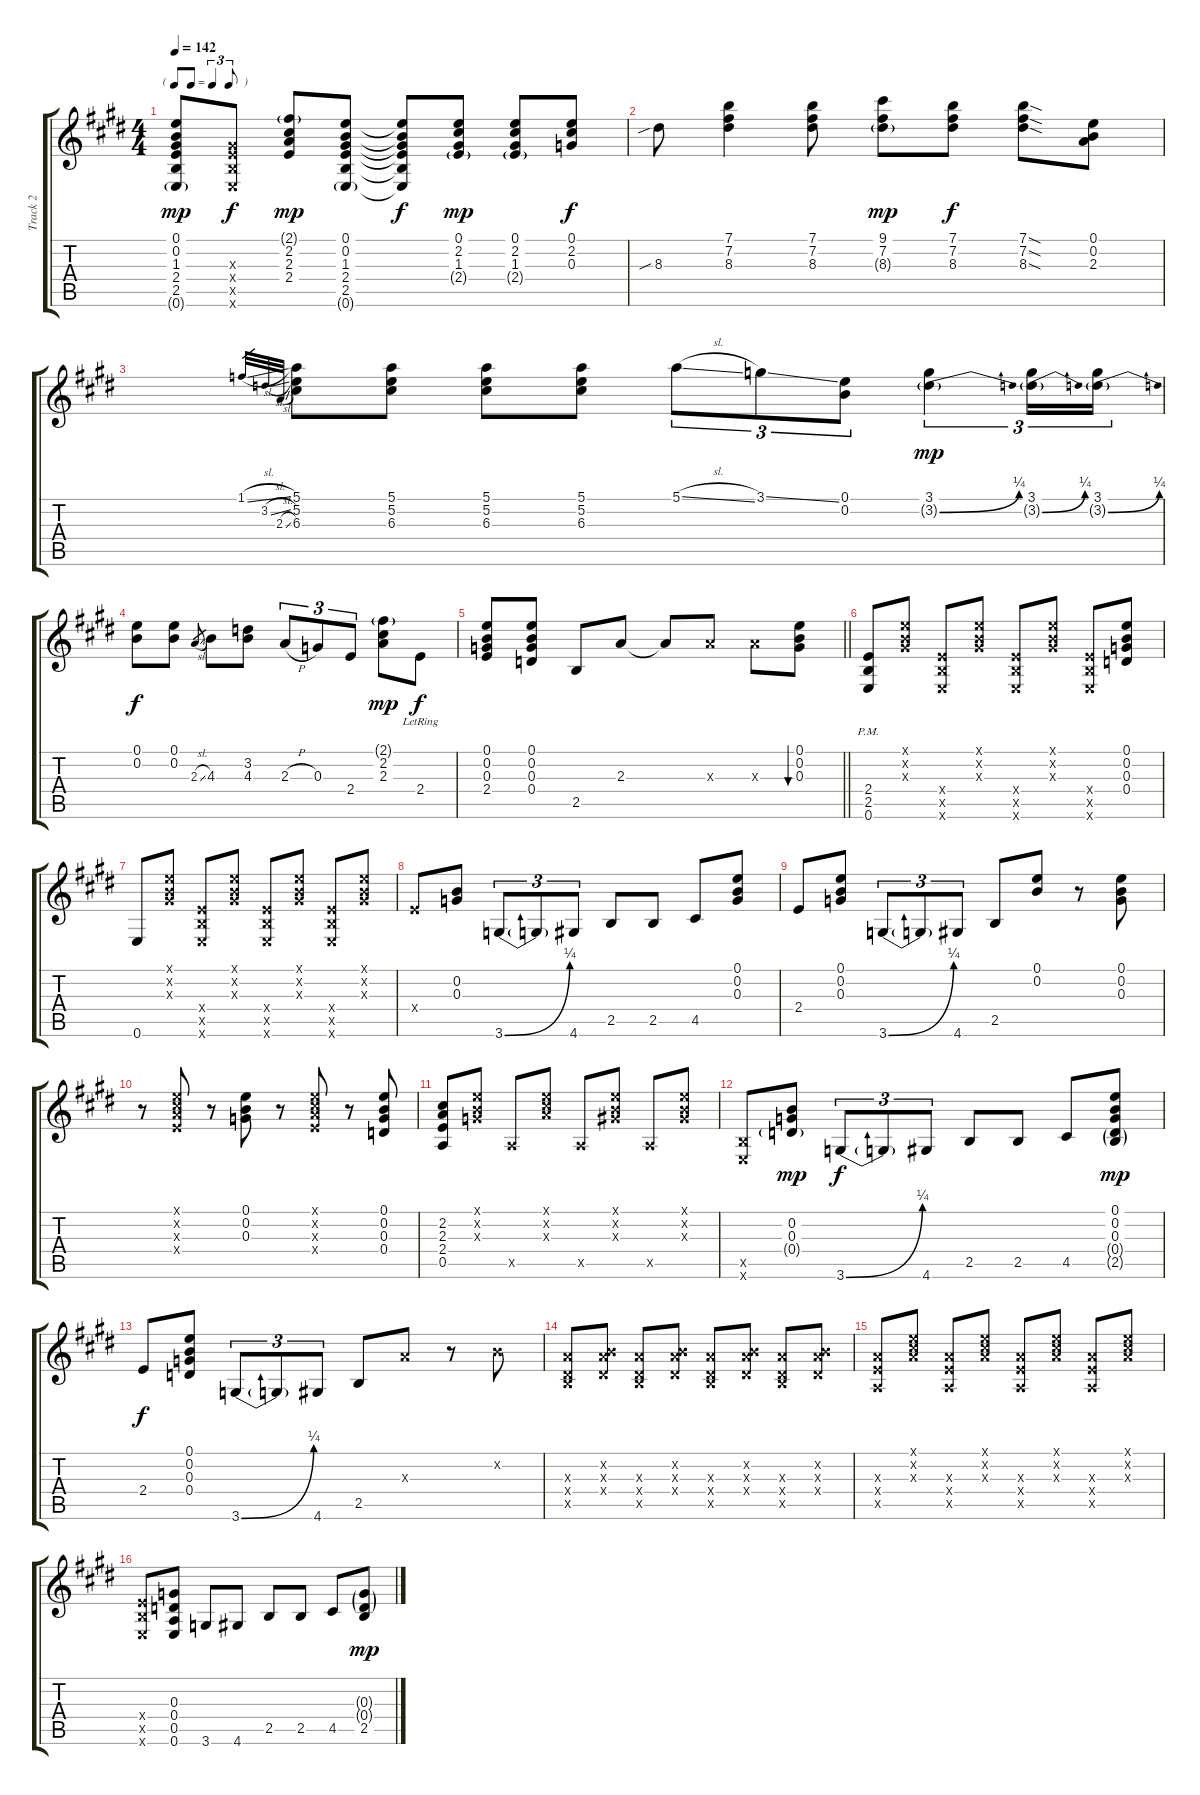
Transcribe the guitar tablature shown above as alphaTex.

\track ("Track 2" "Track 2") {instrument electricguitarclean}
\staff {score tabs}
\tuning (E4 B3 G3 D3 A2 E2) {hide}
\ts (4 4)
\tf triplet8th
\tempo 142
\clef g2
\ks e
(0.1 0.2 1.3 2.4 2.5 0.6{g}).8{dy mp} (1.3{x} 2.4{x} 2.5{x} 0.6{x}).8{dy f} (2.1{g} 2.2 2.3 2.4).8{dy mp} (0.1 0.2 1.3 2.4 2.5 0.6{g}).8 (0.1{t} 0.2{t} 1.3{t} 2.4{t} 2.5{t} 0.6{t}).8{dy f} (0.1 2.2 1.3 2.4{g}).8{dy mp} (0.1 2.2 1.3 2.4{g}).8 (0.1 2.2 0.3).8{dy f} |
8.3{sib}.8 (7.1 7.2 8.3).4 (7.1 7.2 8.3).8 (9.1 7.2 8.3{g}).8{dy mp} (7.1 7.2 8.3).8{dy f} (7.1{sod} 7.2{sod} 8.3{sod}).8 (0.1 0.2 2.3).8 |
1.1{sl}.32{gr} 3.2{sl}.32{gr} 2.3{sl}.32{gr} (5.1 5.2 6.3).8 (5.1 5.2 6.3).8 (5.1 5.2 6.3).8 (5.1 5.2 6.3).8 5.1{sl}.8{tu (3 2)} 3.1{ss}.8{tu (3 2)} (0.1 0.2).8{tu (3 2)} (3.1 3.2{be (bend 0 0 60 1) g}).4{tu (3 2) dy mp} (3.1 3.2{be (bend 0 0 60 1) g}).16{tu (3 2)} (3.1 3.2{be (bend 0 0 60 1) g}).16{tu (3 2)} |
(0.1 0.2).8{dy f} (0.1 0.2).8 2.3{sl}.8{gr} 4.3.8 (3.2 4.3).8 2.3{h}.8{tu (3 2)} 0.3.8{tu (3 2)} 2.4.8{tu (3 2)} (2.1{g} 2.2 2.3).8{dy mp} 2.4{lr}.8{dy f} |
\barLineRight lightlight
(0.1 0.2 0.3 2.4).8 (0.1 0.2 0.3 0.4).8 2.5.8 2.3.8 2.3{t}.8 2.3{x}.8 2.3{x}.8 (0.1 0.2 0.3).8{bu 60} |
(2.4{pm} 2.5{pm} 0.6{pm}).8 (0.1{x} 0.2{x} 1.3{x}).8 (2.4{x} 2.5{x} 0.6{x}).8 (0.1{x} 0.2{x} 1.3{x}).8 (2.4{x} 2.5{x} 0.6{x}).8 (0.1{x} 0.2{x} 1.3{x}).8 (2.4{x} 2.5{x} 0.6{x}).8 (0.1 0.2 0.3 0.4).8 |
0.6.8 (0.1{x} 0.2{x} 1.3{x}).8 (2.4{x} 2.5{x} 0.6{x}).8 (0.1{x} 0.2{x} 1.3{x}).8 (2.4{x} 2.5{x} 0.6{x}).8 (0.1{x} 0.2{x} 1.3{x}).8 (2.4{x} 2.5{x} 0.6{x}).8 (0.1{x} 0.2{x} 1.3{x}).8 |
2.4{x}.8 (0.2 0.3).8 3.6{be (bend 0 0 60 1)}.8{tu (3 2)} 3.6{t}.8{tu (3 2)} 4.6.8{tu (3 2)} 2.5.8 2.5.8 4.5.8 (0.1 0.2 0.3).8 |
2.4.8 (0.1 0.2 0.3).8 3.6{be (bend 0 0 60 1)}.8{tu (3 2)} 3.6{t}.8{tu (3 2)} 4.6.8{tu (3 2)} 2.5.8 (0.1 0.2).8 r.8 (0.1 0.2 0.3).8 |
r.8 (0.1{x} 2.2{x} 2.3{x} 2.4{x}).8 r.8 (0.1 0.2 0.3).8 r.8 (0.1{x} 2.2{x} 2.3{x} 2.4{x}).8 r.8 (0.1 0.2 0.3 0.4).8 |
(2.2 2.3 2.4 0.5).8 (0.1{x} 0.2{x} 0.3{x}).8 0.5{x}.8 (0.1{x} 2.2{x} 2.3{x}).8 0.5{x}.8 (0.1{x} 0.2{x} 1.3{x}).8 0.5{x}.8 (0.1{x} 0.2{x} 1.3{x}).8 |
(2.5{x} 0.6{x}).8 (0.2 0.3 0.4{g}).8{dy mp} 3.6{be (bend 0 0 60 1)}.8{tu (3 2) dy f} 3.6{t}.8{tu (3 2)} 4.6.8{tu (3 2)} 2.5.8 2.5.8 4.5.8 (0.1 0.2 0.3 0.4{g} 2.5{g}).8{dy mp} |
2.4.8{dy f} (0.1 0.2 0.3 0.4).8 3.6{be (bend 0 0 60 1)}.8{tu (3 2)} 3.6{t}.8{tu (3 2)} 4.6.8{tu (3 2)} 2.5.8 2.3{x}.8 r.8 0.2{x}.8 |
(2.3{x} 1.4{x} 2.5{x}).8 (0.2{x} 2.3{x} 1.4{x}).8 (2.3{x} 1.4{x} 2.5{x}).8 (0.2{x} 2.3{x} 1.4{x}).8 (2.3{x} 1.4{x} 2.5{x}).8 (0.2{x} 2.3{x} 1.4{x}).8 (2.3{x} 1.4{x} 2.5{x}).8 (0.2{x} 2.3{x} 1.4{x}).8 |
(2.3{x} 2.4{x} 0.5{x}).8 (0.1{x} 2.2{x} 2.3{x}).8 (2.3{x} 2.4{x} 0.5{x}).8 (0.1{x} 2.2{x} 2.3{x}).8 (2.3{x} 2.4{x} 0.5{x}).8 (0.1{x} 2.2{x} 2.3{x}).8 (2.3{x} 2.4{x} 0.5{x}).8 (0.1{x} 2.2{x} 2.3{x}).8 |
(2.4{x} 2.5{x} 0.6{x}).8 (0.3 0.4 0.5 0.6).8 3.6.8 4.6.8 2.5.8 2.5.8 4.5.8 (0.3{g} 0.4{g} 2.5).8{dy mp}
